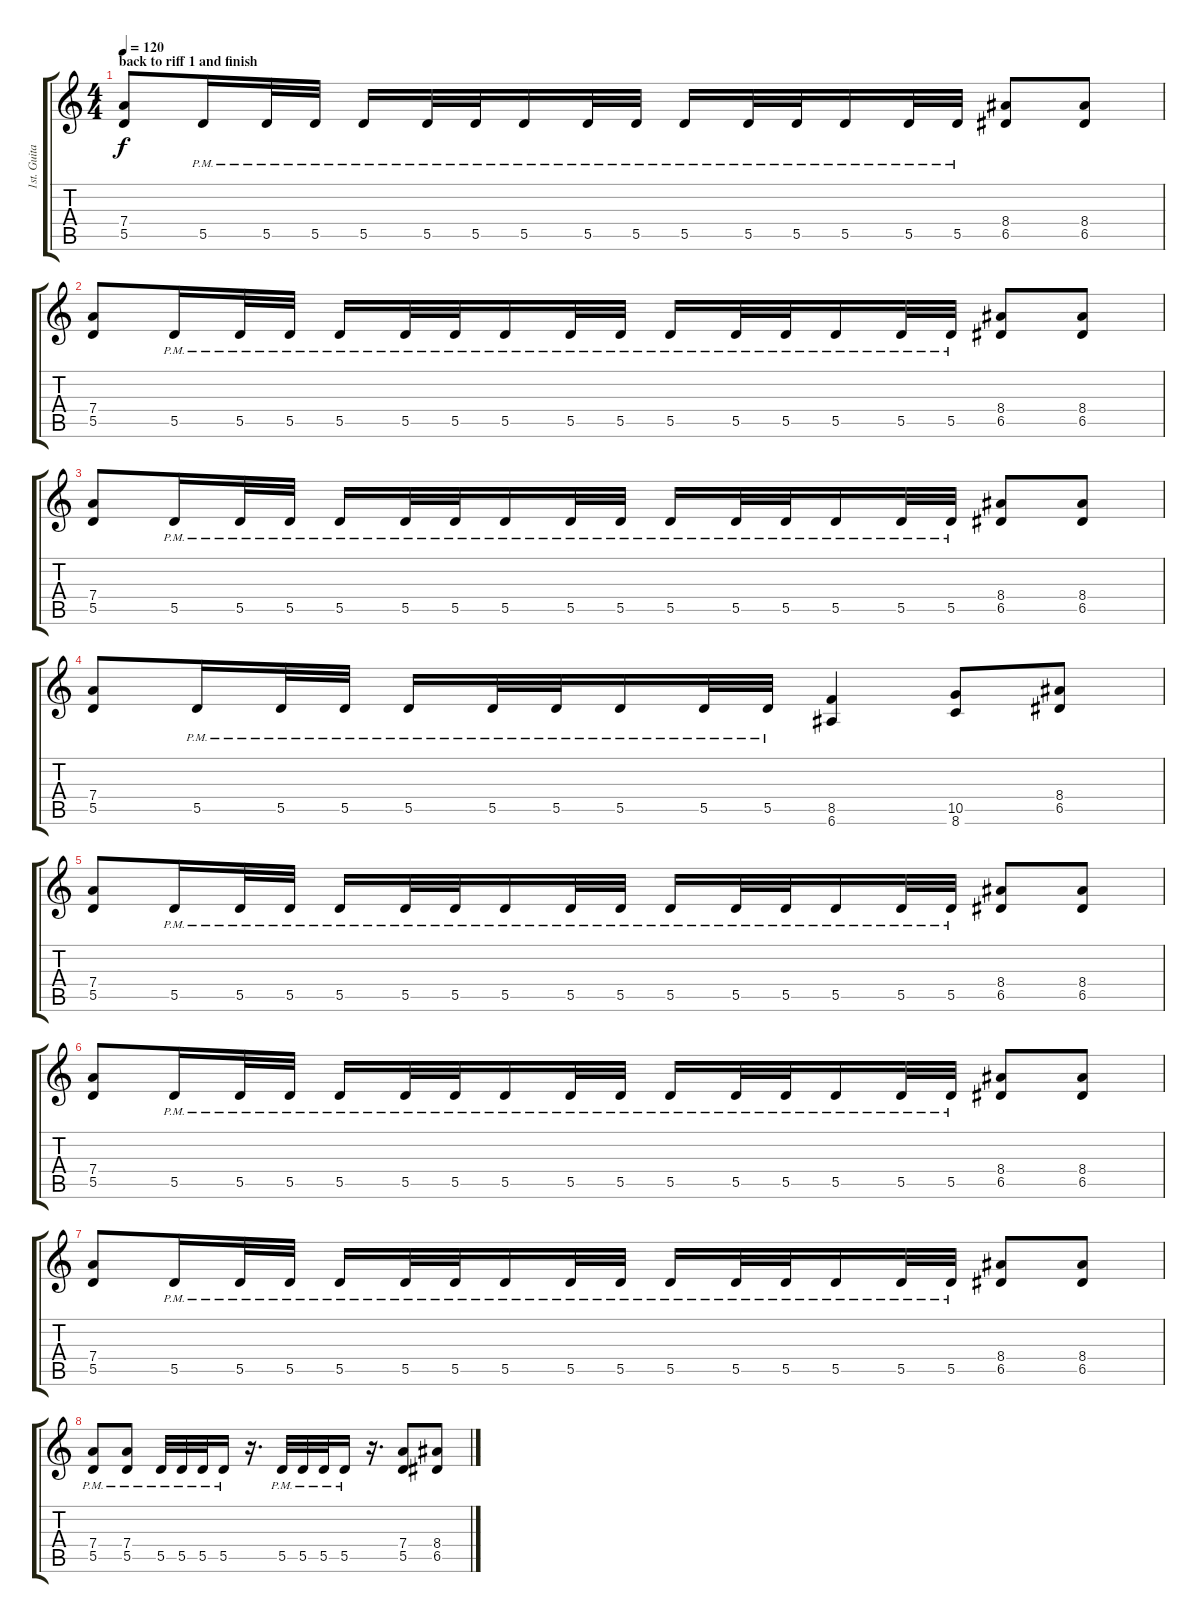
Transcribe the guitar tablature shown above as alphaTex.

\track ("1st. Guitar R" "1st. Guita") {instrument overdrivenguitar}
\staff {score tabs}
\tuning (E4 B3 G3 D3 A2 E2) {hide}
\ts (4 4)
\section ("" "back to riff 1 and finish")
\tempo 120
\clef g2
\ks c
(7.4 5.5).8{dy f} 5.5{pm}.16 5.5{pm}.32 5.5{pm}.32 5.5{pm}.16 5.5{pm}.32 5.5{pm}.32 5.5{pm}.16 5.5{pm}.32 5.5{pm}.32 5.5{pm}.16 5.5{pm}.32 5.5{pm}.32 5.5{pm}.16 5.5{pm}.32 5.5{pm}.32 (8.4 6.5).8 (8.4 6.5).8 |
(7.4 5.5).8 5.5{pm}.16 5.5{pm}.32 5.5{pm}.32 5.5{pm}.16 5.5{pm}.32 5.5{pm}.32 5.5{pm}.16 5.5{pm}.32 5.5{pm}.32 5.5{pm}.16 5.5{pm}.32 5.5{pm}.32 5.5{pm}.16 5.5{pm}.32 5.5{pm}.32 (8.4 6.5).8 (8.4 6.5).8 |
(7.4 5.5).8 5.5{pm}.16 5.5{pm}.32 5.5{pm}.32 5.5{pm}.16 5.5{pm}.32 5.5{pm}.32 5.5{pm}.16 5.5{pm}.32 5.5{pm}.32 5.5{pm}.16 5.5{pm}.32 5.5{pm}.32 5.5{pm}.16 5.5{pm}.32 5.5{pm}.32 (8.4 6.5).8 (8.4 6.5).8 |
(7.4 5.5).8 5.5{pm}.16 5.5{pm}.32 5.5{pm}.32 5.5{pm}.16 5.5{pm}.32 5.5{pm}.32 5.5{pm}.16 5.5{pm}.32 5.5{pm}.32 (8.5 6.6).4 (10.5 8.6).8 (8.4 6.5).8 |
(7.4 5.5).8 5.5{pm}.16 5.5{pm}.32 5.5{pm}.32 5.5{pm}.16 5.5{pm}.32 5.5{pm}.32 5.5{pm}.16 5.5{pm}.32 5.5{pm}.32 5.5{pm}.16 5.5{pm}.32 5.5{pm}.32 5.5{pm}.16 5.5{pm}.32 5.5{pm}.32 (8.4 6.5).8 (8.4 6.5).8 |
(7.4 5.5).8 5.5{pm}.16 5.5{pm}.32 5.5{pm}.32 5.5{pm}.16 5.5{pm}.32 5.5{pm}.32 5.5{pm}.16 5.5{pm}.32 5.5{pm}.32 5.5{pm}.16 5.5{pm}.32 5.5{pm}.32 5.5{pm}.16 5.5{pm}.32 5.5{pm}.32 (8.4 6.5).8 (8.4 6.5).8 |
(7.4 5.5).8 5.5{pm}.16 5.5{pm}.32 5.5{pm}.32 5.5{pm}.16 5.5{pm}.32 5.5{pm}.32 5.5{pm}.16 5.5{pm}.32 5.5{pm}.32 5.5{pm}.16 5.5{pm}.32 5.5{pm}.32 5.5{pm}.16 5.5{pm}.32 5.5{pm}.32 (8.4 6.5).8 (8.4 6.5).8 |
(7.4{pm} 5.5{pm}).8{balance 10} (7.4{pm} 5.5{pm}).8 5.5{pm}.32 5.5{pm}.32 5.5{pm}.32 5.5{pm}.16 r.16{d} 5.5{pm}.32 5.5{pm}.32 5.5{pm}.32 5.5{pm}.16 r.16{d} (7.4 5.5).8 (8.4 6.5).8
